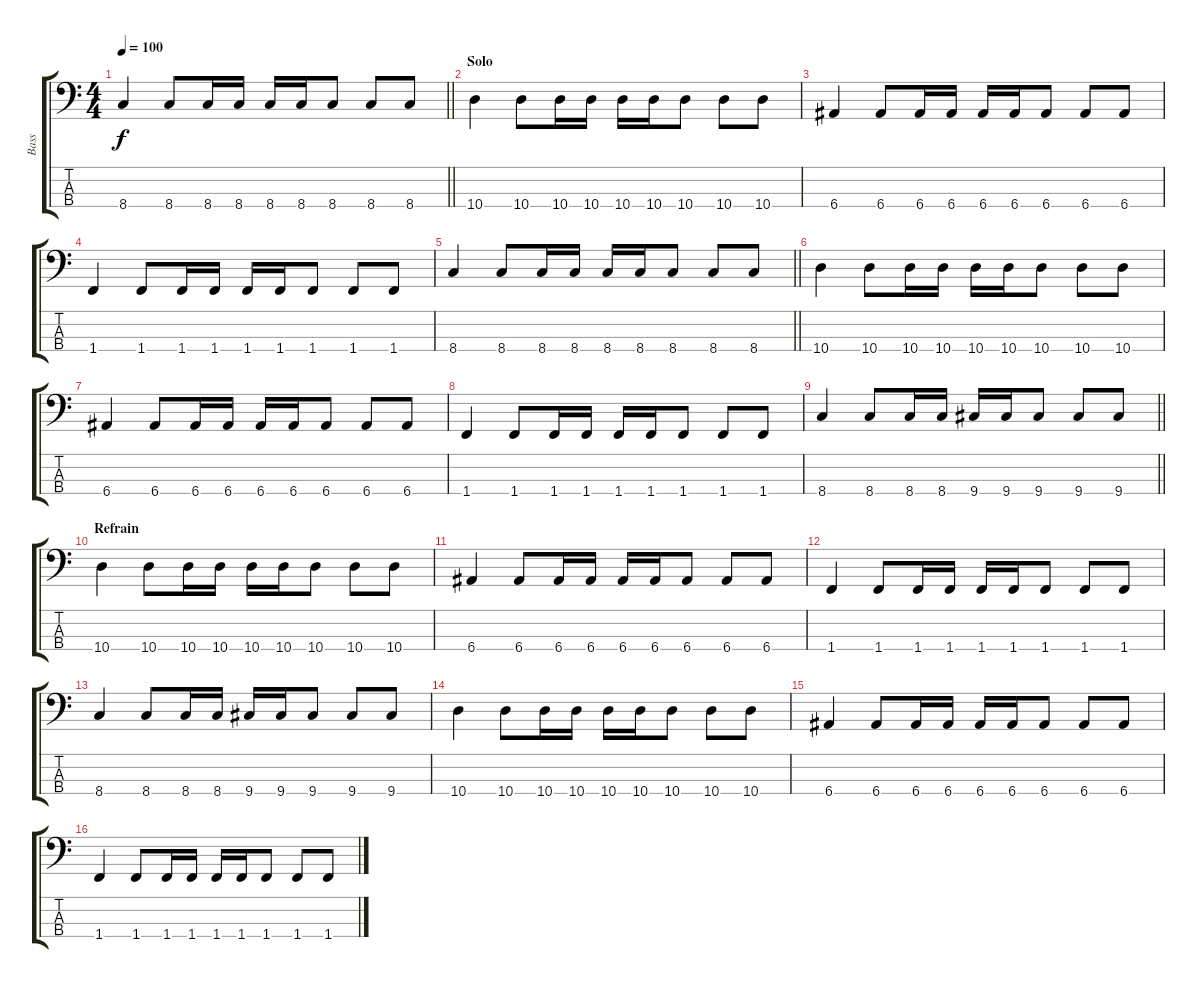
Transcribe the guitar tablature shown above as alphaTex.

\track ("Bass" "Bass") {instrument electricbassfinger}
\staff {score tabs}
\tuning (G2 D2 A1 E1) {hide}
\ts (4 4)
\tempo 100
\clef f4
\barLineRight lightlight
\ks c
8.4.4{dy f} 8.4.8 8.4.16 8.4.16 8.4.16 8.4.16 8.4.8 8.4.8 8.4.8 |
\section ("" "Solo")
10.4.4 10.4.8 10.4.16 10.4.16 10.4.16 10.4.16 10.4.8 10.4.8 10.4.8 |
6.4.4 6.4.8 6.4.16 6.4.16 6.4.16 6.4.16 6.4.8 6.4.8 6.4.8 |
1.4.4 1.4.8 1.4.16 1.4.16 1.4.16 1.4.16 1.4.8 1.4.8 1.4.8 |
\barLineRight lightlight
8.4.4 8.4.8 8.4.16 8.4.16 8.4.16 8.4.16 8.4.8 8.4.8 8.4.8 |
10.4.4 10.4.8 10.4.16 10.4.16 10.4.16 10.4.16 10.4.8 10.4.8 10.4.8 |
6.4.4 6.4.8 6.4.16 6.4.16 6.4.16 6.4.16 6.4.8 6.4.8 6.4.8 |
1.4.4 1.4.8 1.4.16 1.4.16 1.4.16 1.4.16 1.4.8 1.4.8 1.4.8 |
\barLineRight lightlight
8.4.4 8.4.8 8.4.16 8.4.16 9.4.16 9.4.16 9.4.8 9.4.8 9.4.8 |
\section ("" "Refrain")
10.4.4 10.4.8 10.4.16 10.4.16 10.4.16 10.4.16 10.4.8 10.4.8 10.4.8 |
6.4.4 6.4.8 6.4.16 6.4.16 6.4.16 6.4.16 6.4.8 6.4.8 6.4.8 |
1.4.4 1.4.8 1.4.16 1.4.16 1.4.16 1.4.16 1.4.8 1.4.8 1.4.8 |
8.4.4 8.4.8 8.4.16 8.4.16 9.4.16 9.4.16 9.4.8 9.4.8 9.4.8 |
10.4.4 10.4.8 10.4.16 10.4.16 10.4.16 10.4.16 10.4.8 10.4.8 10.4.8 |
6.4.4 6.4.8 6.4.16 6.4.16 6.4.16 6.4.16 6.4.8 6.4.8 6.4.8 |
1.4.4 1.4.8 1.4.16 1.4.16 1.4.16 1.4.16 1.4.8 1.4.8 1.4.8
